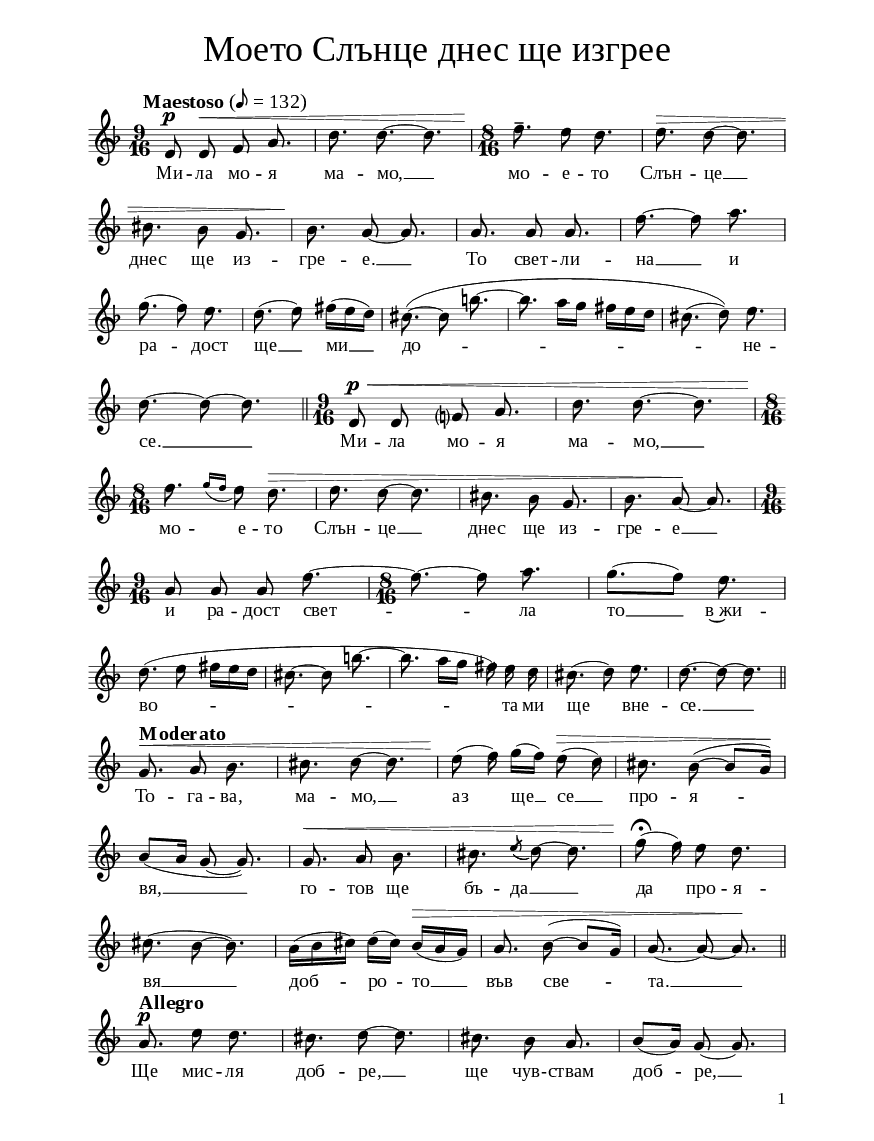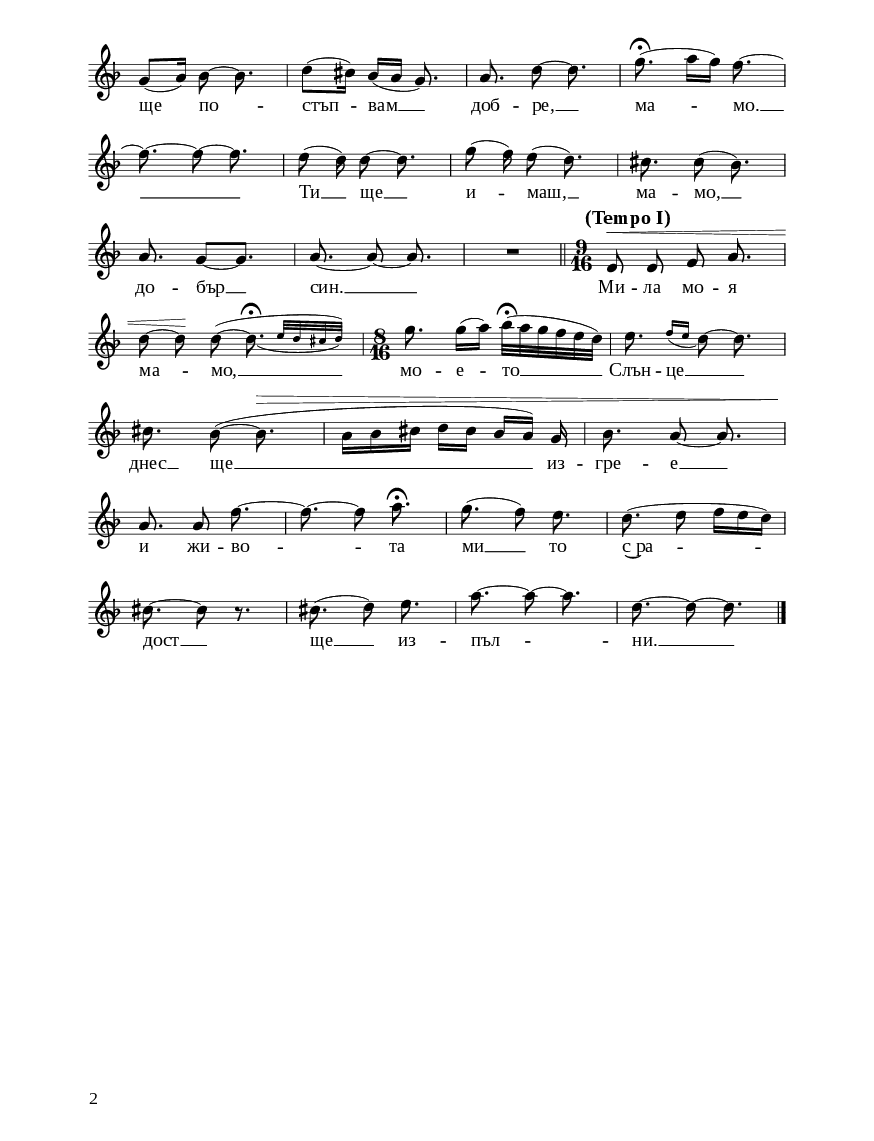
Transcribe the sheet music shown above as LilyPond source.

\version "2.24.4"

% include paper part and global functions
\include "include/globals.ily"

\bookpart {
  \label #'ref212
  \tocItem \markup "Моето Слънце днес ще изгрее"
  \paper {
    print-all-headers = ##t
    print-page-number = ##t
    print-first-page-number = ##t

    % put page numbers on the bottom
    oddHeaderMarkup = \markup ""
    evenHeaderMarkup = \markup ""
    oddFooterMarkup = \markup
    \fill-line {
      ""
      \if \should-print-page-number \fromproperty #'page:page-number-string
    }
    evenFooterMarkup = \markup
    \fill-line {
      \if \should-print-page-number \fromproperty #'page:page-number-string
      ""
    }

    left-margin = 1.5\cm
    right-margin = 1.5\cm
    top-margin = 1.6\cm
    bottom-margin = 1.2\cm
    ragged-bottom = ##t % do not spread the staves to fill the whole vertical space

    % change distance between staves
    system-system-spacing =
    #'((basic-distance . 11.5)
       (minimum-distance . 6)
       (padding . 1)
       (stretchability . 12))
  }
  \score {
      \layout {
        indent = 0.0\cm % remove first line indentation
        ragged-last = ##f % do spread last line to fill the whole space
        \override Staff.BarLine.thick-thickness = #4 %make the end and repeat bars thiner
        \override Score.VoltaBracket.font-size = #-1.7 % make the repeat number fontsize smaller
        

        \context {
          \Score
          \omit BarNumber %remove bar numbers
          \override KeySignature.X-offset = #-1.2 % decrease keysigniture offset
          \override TimeSignature.X-offset = #-1.8 % decrease time signiture offset
          \override MetronomeMark.font-size = #1.5 % increase the tempo fontsize
          \override TupletNumber.font-size = #0.4 % increase the triol number

        } % context

        \context {
          % change staff size
          \Staff
          fontSize = #+0 % affects notes size only
          \override StaffSymbol.staff-space = #(magstep -3)
          \override StaffSymbol.thickness = #0.5
          \override BarLine.hair-thickness = #1
          %\override StaffSymbol.ledger-line-thickness = #'(0 . 0)
        }

        \context {
          % adjust space between staff and lyrics and between the two lyric lines
          \Lyrics
          \override VerticalAxisGroup.nonstaff-relatedstaff-spacing = #'((padding . 1))
          \override VerticalAxisGroup.nonstaff-nonstaff-spacing = #'((minimum-distance . 2))
          includeGraceNotes = ##t
        }
      } % layout

    \new Voice \absolute {
      \clef treble
      \key d \minor
      \time 9/16
      \tempoFunc "Maestoso" 8 "132"
      \autoBeamOff

      d'8 ^\p  d'8 ^\<  f'8  a'8. | % 2
      d''8.  d''8. ~  d''8.
      | % 3
      \time 8/16  | % 3
      f''8. -- ^\!  e''8  d''8. | % 4
      e''8. ^\>  d''8 ~  d''8. \break | % 5
      cis''8.  bes'8  g'8. | % 6
      bes'8. ^\!  a'8 ~   a'8. | % 7
      a'8.  a'8  a'8. | % 8
      f''8. ~   f''8  a''8. \break | % 9
      g''8. (   f''8 ) e''8. |
      d''8. (   e''8 )   fis''16 ( [
      e''16  d''16 ) ] | % 11
      \shape #'((0 . 0.5) (0 . 1) (0 . 0) (0 . 0.5)) Slur
      cis''8. \=1( ~   cis''8  b''8. ~  | % 12
      b''8.  a''16 [  g''16 ]  fis''16
      [  e''16  d''16 ]  | % 13
      cis''8. (   d''8 ) \=1)   e''8. | \break % 14
      d''8. ~   d''8 ~  d''8. \bar "||"
      \time 9/16  | % 15
      d'8 ^\p ^\<  d'8  f'?8  a'8. | % 16
      d''8.  d''8. ~  d''8.
      \break | % 17
      \time 8/16  | % 17
      f''8. ^\! \acciaccatura {  g''16 [  f''16 ] }
      e''8 d''8. ^\> | % 18
      e''8.  d''8 ~   d''8.  | % 19
      cis''8.  bes'8  g'8. |
      bes'8.  a'8 ~  ^\!  a'8.  \break | % 21
      \time 9/16  | % 21
      a'8  a'8  a'8   f''8. ~  | % 22
      \time 8/16  | % 22
      f''8. ~   f''8   a''8. | % 23
      g''8. ( [  f''8 ) ]  e''8. \break | % 24
      \shape #'((0 . -2) (0 . 0) (0 . 0.5) (0 . -2)) Slur
      d''8.  \=1( e''8   fis''16 [
      e''16  d''16 ] | % 25
      cis''8. ~   cis''8  b''8. ~  | % 26
      b''8.  a''16   [g''16 ] fis''16 \=1)
      e''16  d''16 | % 27
      cis''8. (   d''8 )  e''8.  | % 28
      d''8. ~   d''8 ~  d''8.  \bar "||"
      \break | % 29
      \tempo "Moderato" g'8.^\<  a'8
      bes'8. |
      cis''8.  d''8 ~   d''8.  | % 31
      e''8 (  ^\!  f''16 )   g''16 (
      [f''16] )  e''8 ( ^\>  d''16 )  | % 32
      cis''8.   bes'8 ( ~   bes'8 [  a'16
      ) ] ^\! \break | % 33
      bes'8 (    [a'16]   g'8 ~  g'8. )  | % 34
      g'8. ^\<  a'8  bes'8. | % 35
      cis''8. \acciaccatura {  e''8 ( }  d''8 )
      ~  d''8. | % 36
      g''8 ( ^\fermata  _\!  f''16 )   e''8
      d''8.  | % 37
      cis''8. (   bes'8 ~  bes'8. )  | % 38
      a'16 ( [  bes'16  cis''16 ) ]
      d''16 ( [  cis''16 ) ]  bes'16 ( [ ^\>  a'16
      g'16 ) ] | % 39
      a'8.  bes'8 ( ~  bes'8 [  g'16 ) ] |

      a'8. ~   a'8 ~  a'8.  ^\! \bar "||"
      \break | % 41

      \tempo "Allegro" a'8. ^\p  e''8
      d''8. | % 42
      cis''8.  d''8 ~   d''8.  | % 43
      cis''8.  bes'8  a'8. | % 44
      bes'8 ( [  a'16 )  ] g'8 ~  g'8.  \break
      | % 45
      g'8 ( [  a'16 )  ] bes'8 ~  bes'8.  | % 46
      d''8 ( [  cis''16 ) ]  bes'16 ( [
      a'16 ] g'8. )  | % 47
      a'8.  d''8 ~   d''8.
      | % 48
      g''8. ( ^\fermata  a''16 [  g''16 )
      ] f''8. ~ \break | % 49
      f''8. ~   f''8 ~  f''8.  |
      e''8 (   d''16 )  d''8 ~  d''8.
      | % 51
      g''8 (  f''16 )  e''8 (  d''8.
      )  | % 52
      cis''8.   cis''8 (  bes'8. )  \break | % 53
      a'8.  g'8 ~ [  g'8. ] | % 54
      a'8. ~   a'8 ~  a'8.  | % 55
      R2 \bar "||"
      \time 9/16  | % 56
      \tempo "(Tempo I)"
      d'8 ^\<  d'8  f'8  a'8. \break | % 57
      d''8 ~ d''8  ^\!  d''8 ~ (  \once \override PhrasingSlur.direction = #down \afterGrace d''8. \fermata   \( { e''32  [d'' cis'' d''\))]}
      | % 58
      \time 8/16  | % 58
      g''8.  g''16 ( [  a''16 ) ]
      bes''32 ( ^\fermata [  a''32  g''32  f''32
      e''32  d''32 ) ] | % 59
      e''8. \acciaccatura {  f''16 [  e''16 ] }
      d''8 ~  d''8. \break |
      cis''8.  
      \shape #'((0 . -0.5) (0 . 1) (0 . 1) (0 . 0)) Slur
      bes'8 ( ~ bes'8.  ^\> | % 61
      a'16 [  bes'16  cis''16 ]  d''16
      [  cis''16 ]  bes'16 [  a'16 )  ] g'16
      | % 62
      bes'8.  a'8 ~   a'8. \break | % 63
      a'8. ^\!  a'8  f''8. ~ | % 64
      f''8. ~   f''8  a''8. ^\fermata  | % 65
      g''8. (   f''8 )   e''8. | % 66
      d''8. (   e''8   f''16 [  e''16
      d''16 ) ] \break | % 67
      cis''8. ~   cis''8  r8. | % 68
      cis''8. (   d''8 )   e''8. | % 69
      a''8. ~  a''8 ~  a''8. |

      d''8. ~  d''8 ~  d''8.  \bar "|."
    }

    \addlyrics {
      Ми -- ла мо -- я ма -- мо, __
      мо -- е -- то Слън -- це __ днес
      ще из -- гре -- е. __  То свет --
      ли -- на __  и ра -- дост ще __
      ми __ до  -- не -- се. __
      Ми -- ла мо -- я ма -- мо, __
      мо --  "       е" -- то Слън -- це __
      днес ще из -- гре -- е  __ и
      ра -- дост свет --  ла то __
      в~жи -- во  --
      та ми ще
      вне -- се. __   То -- га -- ва, ма
      -- мо, __ аз  ще  __ се __  про
      -- я --  вя,  __  го --
      тов ще бъ -- да __ да  про
      -- я -- вя  __ доб --  ро
      -- то  __  във све --
      та. __ Ще мис -- ля доб --
      ре, __  ще "чув-" -- ствам доб --
      ре, __  ще  по -- стъп --
      вам __   доб -- ре, __  ма --
      мо.  __   Ти __  ще __
      и -- маш, __  ма -- мо, __  до --
      бър __  син. __   Ми -- ла мо --
      я ма  --  мо, __ мо -- е -- то __
      Слън --  це __
      днес __ ще  __
      из -- гре -- е __  и жи
      -- во --  та ми __  то с~ра
      --    дост __  ще __  из
      -- пъл --  ни. __
    }

    \header {
      title = \titleFunc #'ref_desc_18 "Моето Слънце днес ще изгрее" "Moeto Slănce dnes šte izgree"
    }

    \midi{}

  }


} % bookpart

% Più mosso
%
